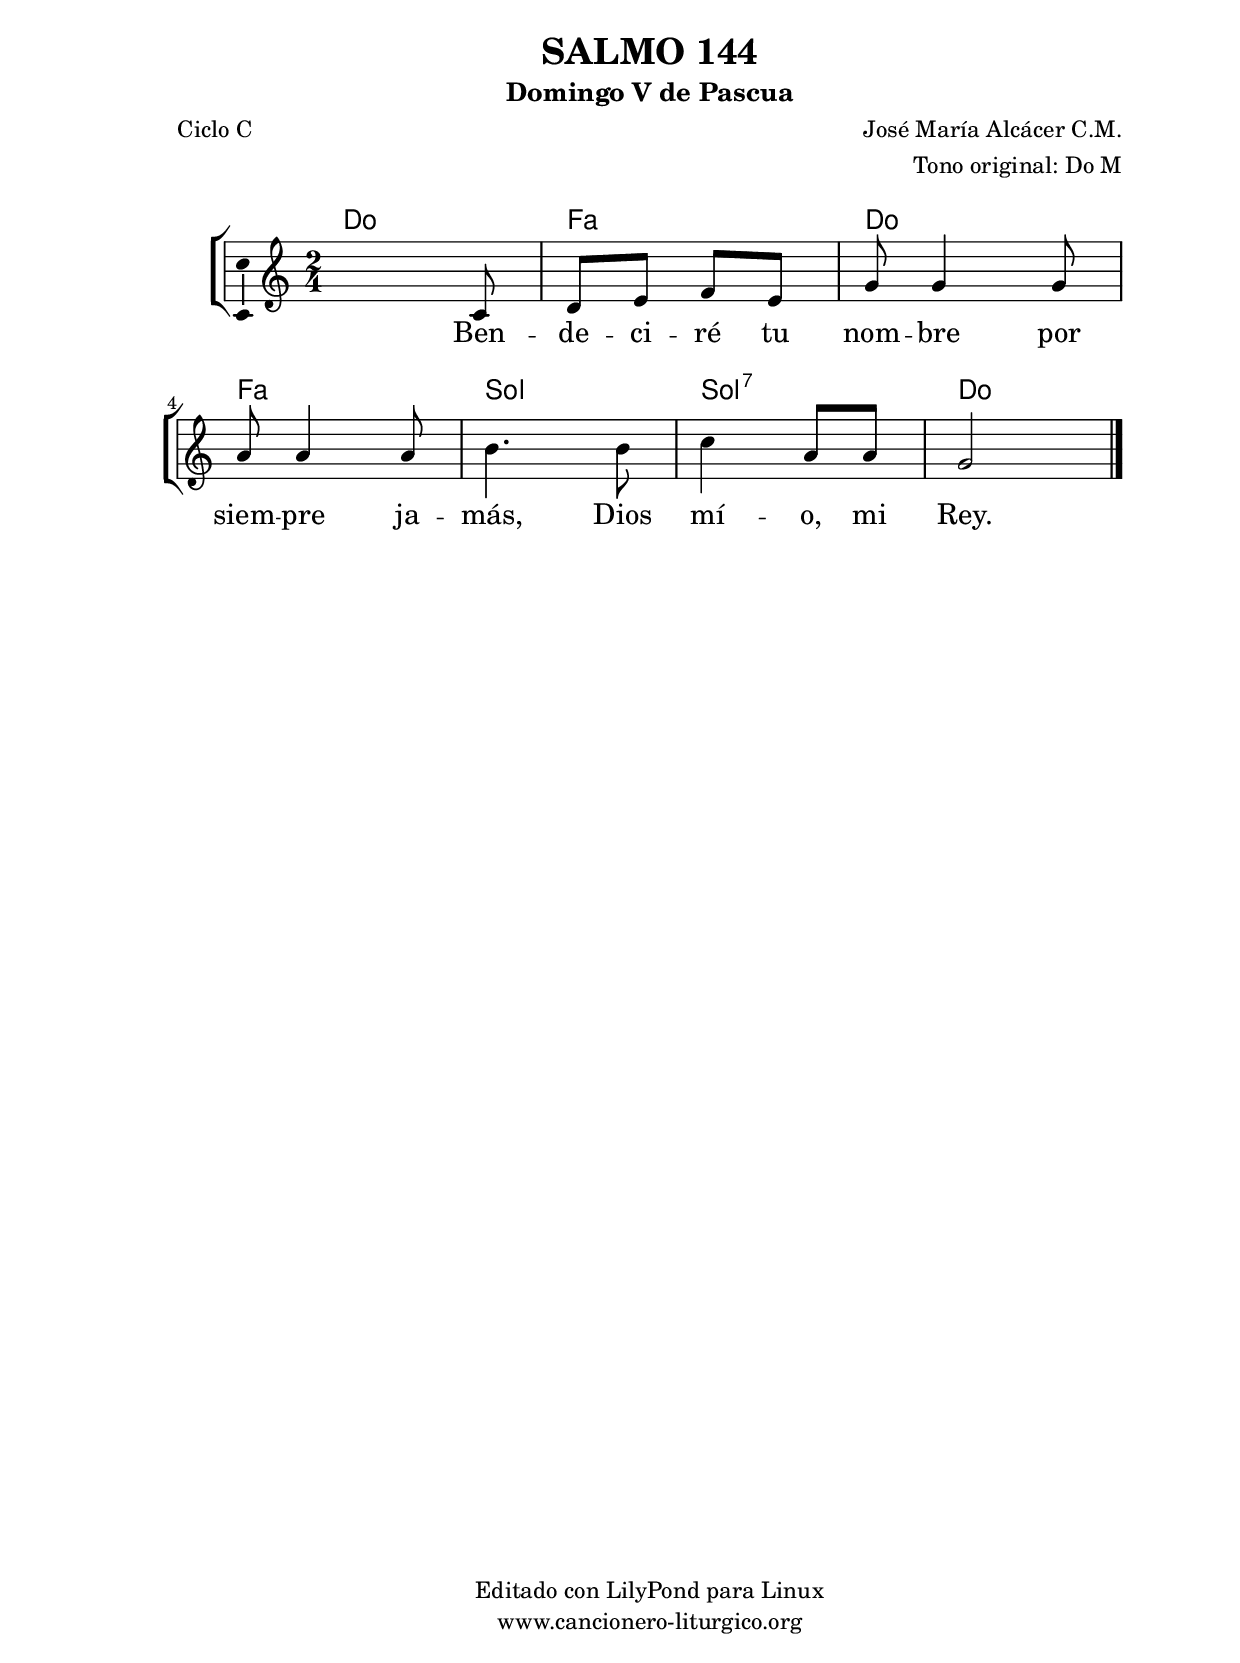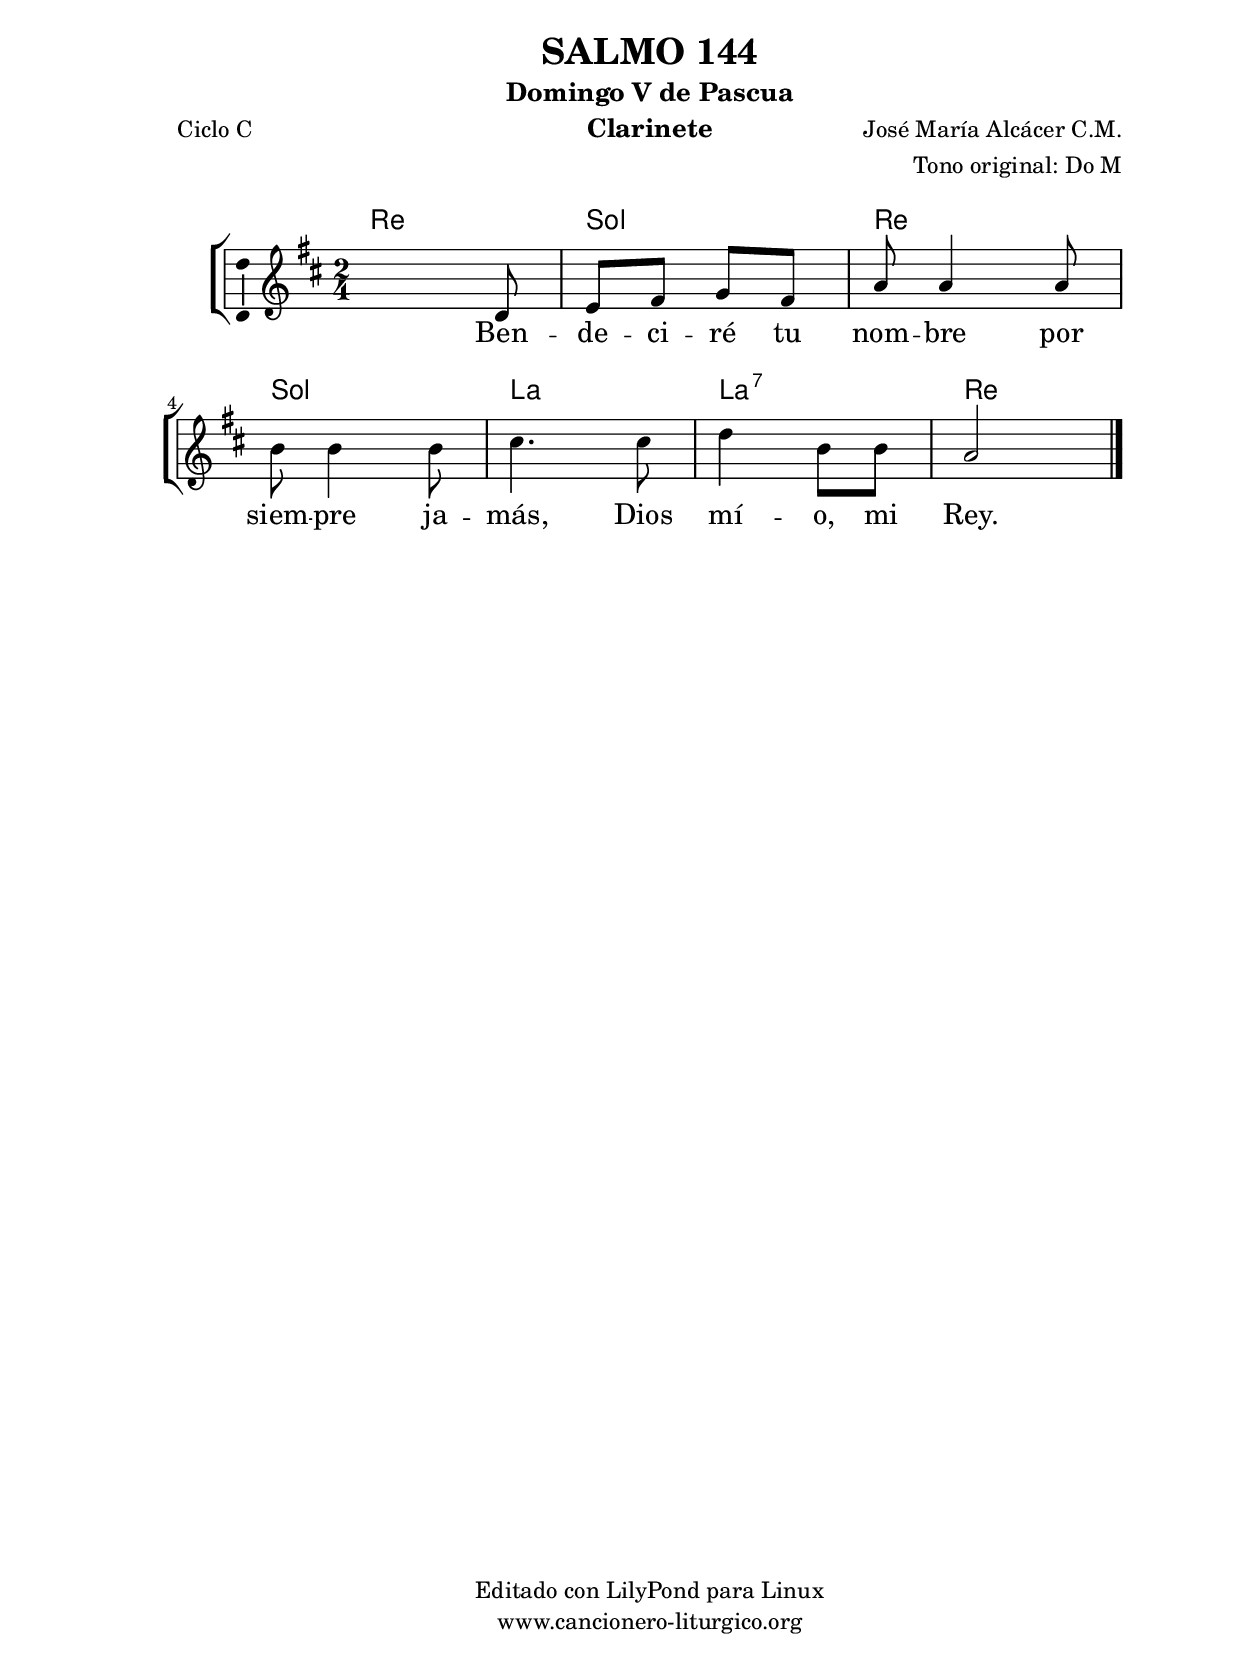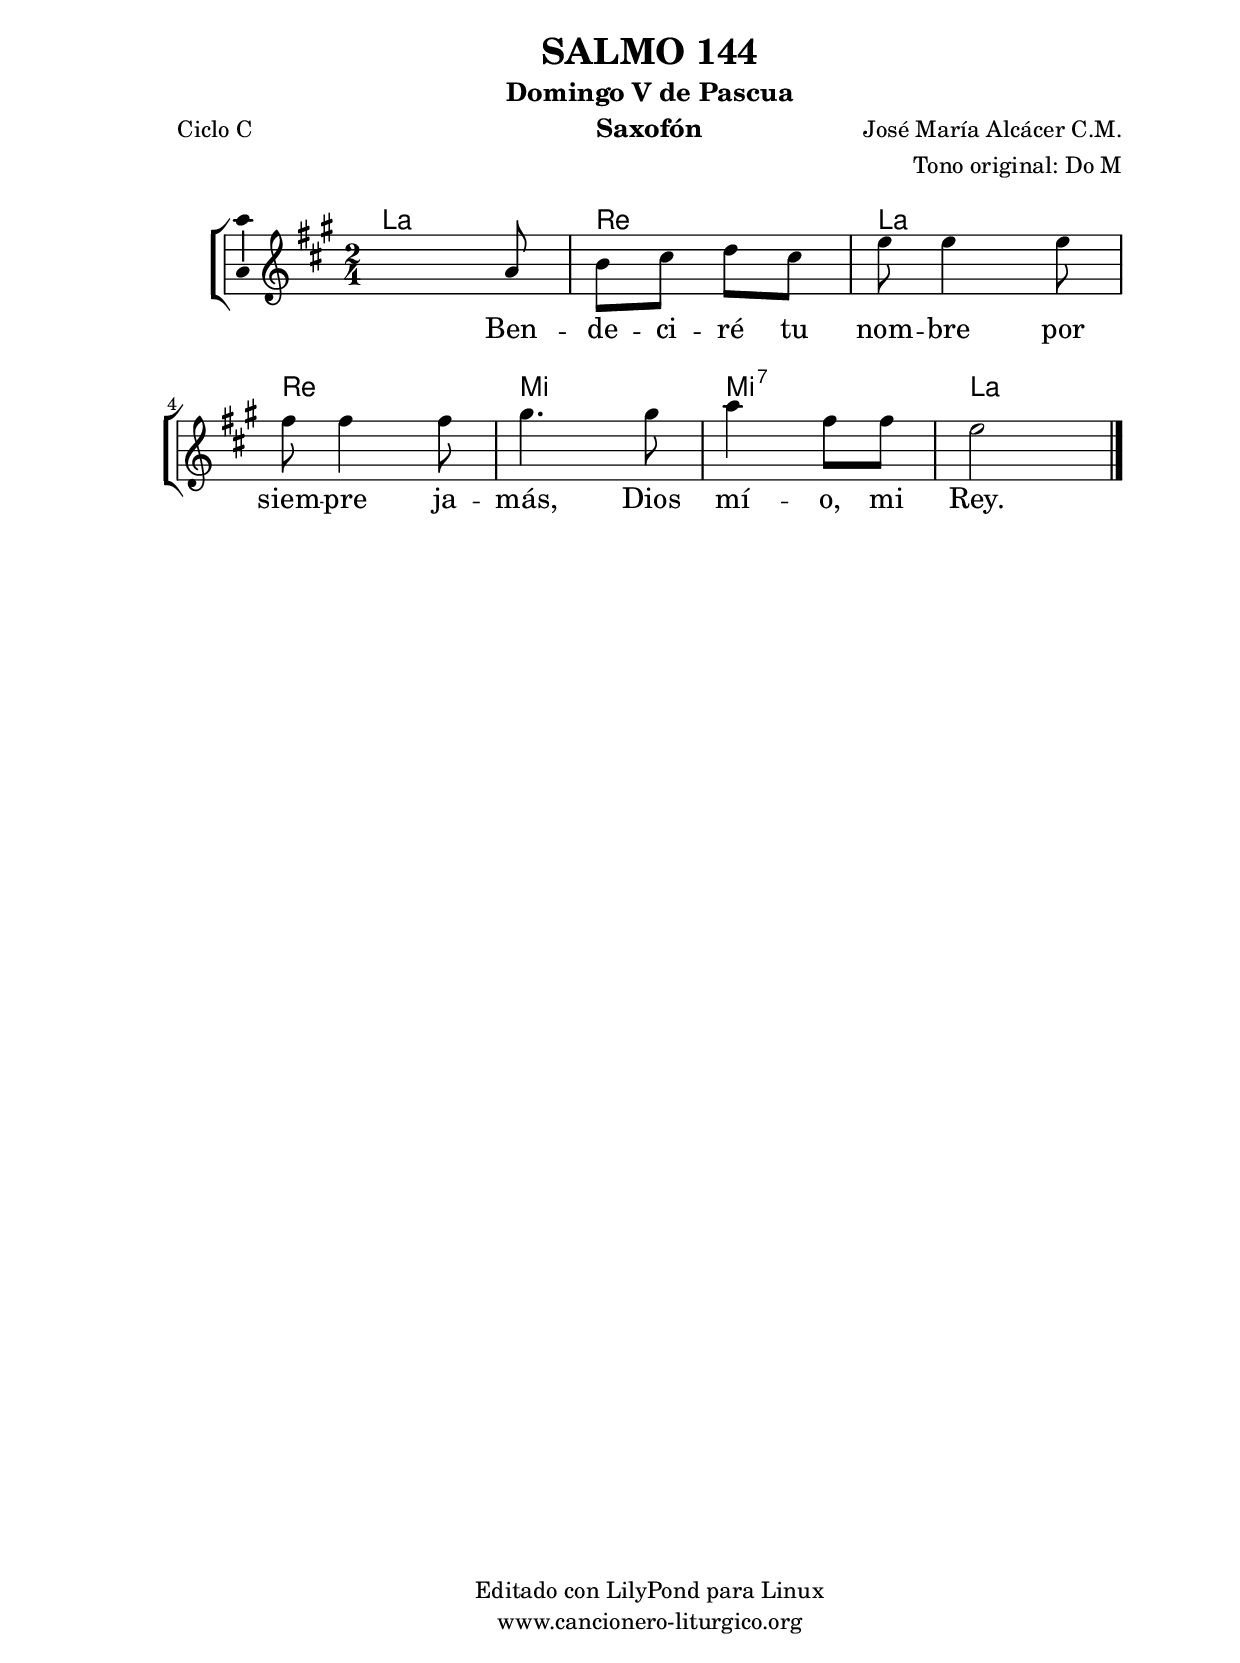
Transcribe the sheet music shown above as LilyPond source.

%
%para convertir .midi en .wav:
%timidity filename.midi -Ow -o finename.wav
%
%
%Para convertir de .wav a .mp3:
%lame -h -m j filename.wav
%
%
%para escuchar el midi:
%timidity nombrefichero.midi
%


%versión de lilypond para la que se ha escrito esta partitura:
\version "2.16.0"

	%Tamaño papel
	#(set-default-paper-size "a4")
	%Tamaño partitura
	#(set-global-staff-size 20)
	%No responde al pulsar sobre una nota
	#(ly:set-option 'point-and-click #f)

%parámetros del encabezamiento:
\header {
	title = "SALMO 144"
	subtitle = "Domingo V de Pascua"
	composer = "José María Alcácer C.M."
	poet = "Ciclo C"
	meter = ""
	arranger = "Tono original: Do M"
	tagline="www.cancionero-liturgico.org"
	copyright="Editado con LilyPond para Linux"
	}

%parámetros asociados al papel:
\paper  {
	oddHeaderMarkup = \markup {\fill-line { \on-the-fly #not-first-page \fromproperty #'header:title \on-the-fly #not-first-page \fromproperty #'header:composer }}
	evenHeaderMarkup = \markup {\fill-line { \fromproperty #'header:composer \fromproperty #'header:title }}
	#(set-paper-size "a4")
	print-page-number = ##f
	first-page-number = 1
	print-first-page-number = ##f
%	head-separation = 3.0 \cm
	top-margin = 2.0 \cm
	bottom-margin = 0.5\cm
%%%	bottom-margin = -1.0\cm
	left-margin = 3.0 \cm
	line-width = 16.0 \cm 
	indent = 8\mm
	interscoreline = 2.\mm
	between-system-space = 15\mm
%	para que las partituras no llenen la hoja:
	ragged-bottom = ##t
%	idem para la última hoja:
	ragged-last-bottom = ##f
%	para que las partituras llenen el ancho del papel:
	ragged-last = ##f
	after-title-space = 2.5 \cm
%page-count=1
system-count=2

	%Flexible Vertical Spacing
%	markup-markup-spacing =
%	#'((basic-distance . 15) (minimum-distance . 15) (padding . 3))
	markup-system-spacing =
	#'((basic-distance . 15) (minimum-distance . 15) (padding . 3))
	system-system-spacing =
	#'((basic-distance . 15) (minimum-distance . 15) (padding . 3))
	score-system-spacing =
	#'((basic-distance . 15) (minimum-distance . 15) (padding . 5))
%	top-system-spacing = % header
%	#'((basic-distance . 8) (minimum-distance . 0) (padding . 3))
%	top-markup-spacing =
%	#'((basic-distance . 20) (minimum-distance . 20) (padding . 3))
	last-bottom-spacing = % footer
	#'((basic-distance . 5) (minimum-distance . 5) (padding . 3))
%	score-markup-spacing =
%	#'((basic-distance . 16) (minimum-distance . 13) (padding . 3))

	}


%parámetros que afectan a toda la partitura:
global =  {
	%clave de sol (G):
	\clef G
	%armadura:
%%%	\transpose  c d
	\key c \major
	\tempo 4=80
	\set Score.tempoHideNote = ##t
	}


acordes = {
	\italianChords
	\chordmode {
%%%	\transpose  c d
{

c2 f c f g g:7 c

	}
	}
}

melodia = 
%%%	\transpose  c d
{
	\relative c'{
	\time 2/4

s4 s8 c8
d8 e f e
g8 g4 g8
a8 a4 a8
b4. b8
c4 a8 a
g2

\bar "|."
}
}

texto = \lyricmode {
Ben -- de -- ci -- ré tu nom -- bre por siem -- pre ja -- más, Dios mí -- o, mi Rey.
	}


acordesStaff = \context ChordNames = acordesStaff <<
	\set chordChanges = ##t
	\acordes
	>>


vozStaff = \context Voice = vozStaff
\with {\consists "Ambitus_engraver"}
<<
%	\set Staff.instrumentName = ""
%	\set Staff.shortInstrumentName = ""
%	\set Staff.midiInstrument = #"clarinet"
%	\set Staff.midiInstrument = #"cello"
%	\set Staff.midiInstrument = #"flute"
	\set Staff.midiInstrument = #"electric guitar (jazz)"
%	\set Staff.midiInstrument = #"english horn"
%	\set Staff.midiInstrument = #"violin"
%	\set Staff.midiInstrument = #"glockenspiel"
	\set Staff.midiMinimumVolume = #0.7
	\set Staff.midiMaximumVolume = #0.9
	\global
	\melodia
	>>


textoStaff = \context Lyrics = textoStaff <<
	\lyricsto vozStaff \texto
	>>

\book {
	\score {
		\context ChoirStaff {
			\override StaffGroup.SystemStartBracket #'collapse-height = #1
			\override Score.SystemStartBar #'collapse-height = #1
			<<
			\acordesStaff
			\vozStaff
			\textoStaff
			>>
			}
		\layout {
	    		\context {
				\Lyrics
				\override LyricText #'font-size = #2
				}
	   		 \context {
				\Score
				%fontSize = #3
				\override StaffSymbol #'staff-space = #(magstep +3)
				%\override Beam #'thickness = #0.55
				%\override SpacingSpanner #'spacing-increment = #1.0
				%\override Slur #'height-limit = #1.5
				}
			}
		}
	\score {
		\unfoldRepeats
		\context ChoirStaff {
			<<
			\acordesStaff
			\vozStaff
			>>
			}
		\midi {
	  		\context {
	  			\Score
				tempoWholesPerMinute = #(ly:make-moment 70 4)
				}
			}
		}
	}

%Partitura para clarinete
#(define output-suffix "C")
\book {
	\header{
		instrument = "Clarinete"
		}
	\score {
		\context ChoirStaff {
			\override StaffGroup.SystemStartBracket #'collapse-height = #1
			\override Score.SystemStartBar #'collapse-height = #1
\transpose c d
			<<
			\acordesStaff
			\vozStaff
			\textoStaff
			>>
			}
		\layout {
	    		\context {
				\Lyrics
				\override LyricText #'font-size = #2
				}
	   		 \context {
				\Score
				%fontSize = #3
				\override StaffSymbol #'staff-space = #(magstep +3)
				%\override Beam #'thickness = #0.55
				%\override SpacingSpanner #'spacing-increment = #1.0
				%\override Slur #'height-limit = #1.5
				}
			}
		}
	}

%Partitura para saxofón
#(define output-suffix "S")
\book {
	\header{
		instrument = "Saxofón"
		}
	\score {
		\context ChoirStaff {
			\override StaffGroup.SystemStartBracket #'collapse-height = #1
			\override Score.SystemStartBar #'collapse-height = #1
\transpose c a
			<<
			\acordesStaff
			\vozStaff
			\textoStaff
			>>
			}
		\layout {
	    		\context {
				\Lyrics
				\override LyricText #'font-size = #2
				}
	   		 \context {
				\Score
				%fontSize = #3
				\override StaffSymbol #'staff-space = #(magstep +3)
				%\override Beam #'thickness = #0.55
				%\override SpacingSpanner #'spacing-increment = #1.0
				%\override Slur #'height-limit = #1.5
				}
			}
		}
	}

